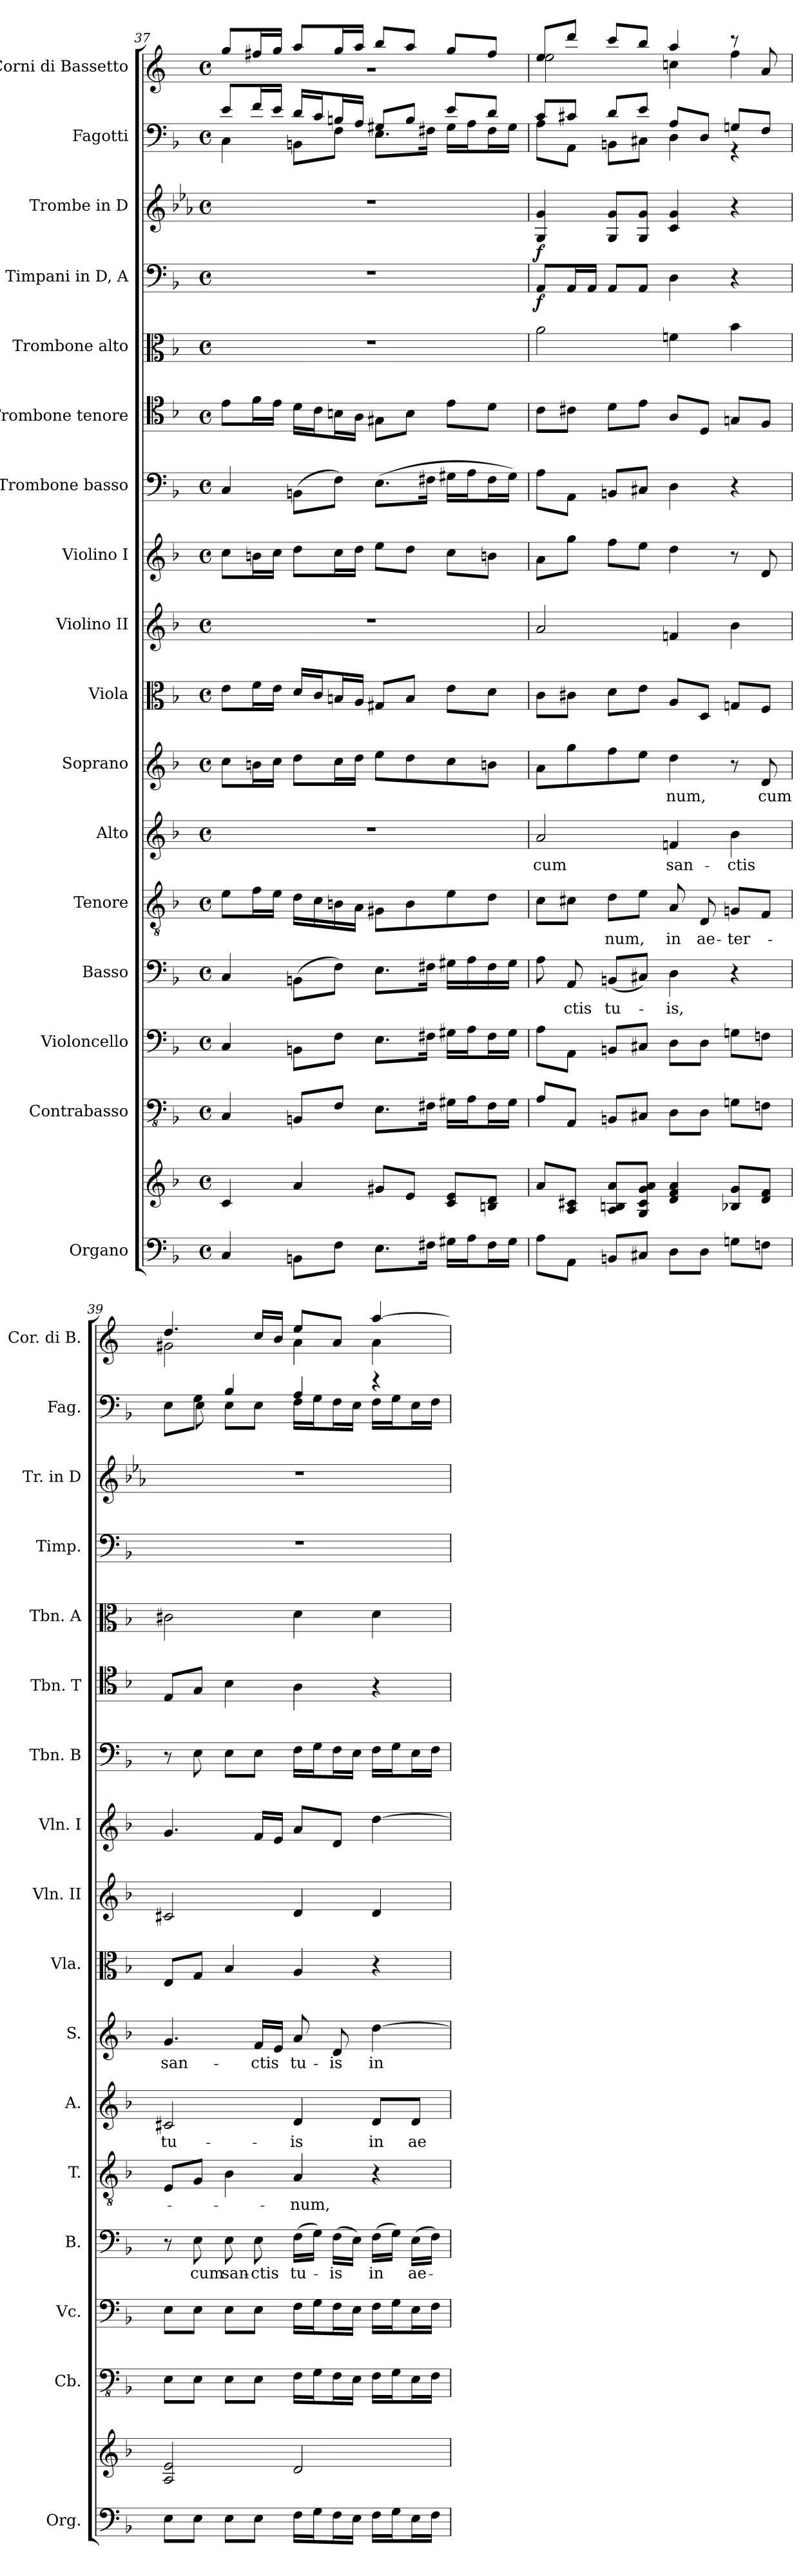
**kern	**kern	**kern	**kern	**kern	**text	**kern	**text	**kern	**text	**kern	**text	**kern	**kern	**kern	**kern	**kern	**kern	**kern	**dynam	**kern	**dynam	**kern	**kern
*part17	*part17	*part16	*part15	*part14	*part14	*part13	*part13	*part12	*part12	*part11	*part11	*part10	*part9	*part8	*part7	*part6	*part5	*part4	*part4	*part3	*part3	*part2	*part1
*staff18	*staff17	*staff16	*staff15	*staff14	*staff14	*staff13	*staff13	*staff12	*staff12	*staff11	*staff11	*staff10	*staff9	*staff8	*staff7	*staff6	*staff5	*staff4	*staff4	*staff3	*staff3	*staff2	*staff1
*I"Organo	*	*I"Contrabasso	*I"Violoncello	*I"Basso	*	*I"Tenore	*	*I"Alto	*	*I"Soprano	*	*I"Viola	*I"Violino II	*I"Violino I	*I"Trombone basso	*I"Trombone tenore	*I"Trombone alto	*I"Timpani in D, A	*	*I"Trombe in D	*	*I"Fagotti	*I"Corni di Bassetto
*I'Org.	*	*I'Cb.	*I'Vc.	*I'B.	*	*I'T.	*	*I'A.	*	*I'S.	*	*I'Vla.	*I'Vln. II	*I'Vln. I	*I'Tbn. B	*I'Tbn. T	*I'Tbn. A	*I'Timp.	*	*I'Tr. in D	*	*I'Fag.	*I'Cor. di B.
*clefF4	*clefG2	*clefFv4	*clefF4	*clefF4	*	*clefGv2	*	*clefG2	*	*clefG2	*	*clefC3	*clefG2	*clefG2	*clefF4	*clefC4	*clefC3	*clefF4	*	*clefG2	*	*clefF4	*clefG2
*	*	*	*	*	*	*	*	*	*	*	*	*	*	*	*	*	*	*	*	*ITrd-1c-2	*	*	*ITrd4c7
*k[b-]	*k[b-]	*k[b-]	*k[b-]	*k[b-]	*	*k[b-]	*	*k[b-]	*	*k[b-]	*	*k[b-]	*k[b-]	*k[b-]	*k[b-]	*k[b-]	*k[b-]	*k[b-]	*	*k[b-]	*	*k[b-]	*k[b-]
*M4/4	*M4/4	*M4/4	*M4/4	*M4/4	*	*M4/4	*	*M4/4	*	*M4/4	*	*M4/4	*M4/4	*M4/4	*M4/4	*M4/4	*M4/4	*M4/4	*	*M4/4	*	*M4/4	*M4/4
*met(c)	*met(c)	*met(c)	*met(c)	*met(c)	*	*met(c)	*	*met(c)	*	*met(c)	*	*met(c)	*met(c)	*met(c)	*met(c)	*met(c)	*met(c)	*met(c)	*	*met(c)	*	*met(c)	*met(c)
=37	=37	=37	=37	=37	=37	=37	=37	=37	=37	=37	=37	=37	=37	=37	=37	=37	=37	=37	=37	=37	=37	=37	=37
*	*	*	*	*	*	*	*	*	*	*	*	*	*	*	*	*	*	*	*	*	*	*^	*^
4C/	4c/	4CC/	4C/	4C/	.	8e\L	.	1r	.	8cc\L	.	8e\L	1r	8cc\L	4C/	8e\L	1r	1r	.	1r	.	8e/L	4C\	8cc/L	1r
.	.	.	.	.	.	16f\L	.	.	.	16bn\L	.	16f\L	.	16bn\L	.	16f\L	.	.	.	.	.	16f/L	.	16bn/L	.
.	.	.	.	.	.	16e\JJ	.	.	.	16cc\JJ	.	16e\JJ	.	16cc\JJ	.	16e\JJ	.	.	.	.	.	16e/JJ	.	16cc/JJ	.
8BBn\L	4a/	8BBBn/L	8BBn\L	(>8BBn\L	.	16d\LL	.	.	.	8dd\L	.	16d/LL	.	8dd\L	(>8BBn\L	16d\LL	.	.	.	.	.	16d/LL	8BBn\L	8dd/L	.
.	.	.	.	.	.	16c\	.	.	.	.	.	16c/J	.	.	.	16c\J	.	.	.	.	.	16c/J	.	.	.
8F\J	.	8FF/J	8F\J	8F\J)	.	16Bn\	.	.	.	16cc\L	.	16Bn/L	.	16cc\L	8F\J)	16Bn\L	.	.	.	.	.	16Bn/L	8F\J	16cc/L	.
.	.	.	.	.	.	16A\JJ	.	.	.	16dd\JJ	.	16A/JJ	.	16dd\JJ	.	16A\JJ	.	.	.	.	.	16A/JJ	.	16dd/JJ	.
8.E\L	8g#X/L	8.EE\L	8.E\L	8.E\L	.	8G#X\L	.	.	.	8ee\L	.	8G#X/L	.	8ee\L	(>8.E\L	8G#X\L	.	.	.	.	.	8G#X/L	8.E\L	8ee/L	.
.	8e/J	.	.	.	.	8B\	.	.	.	8dd\	.	8B/J	.	8dd\J	.	8B\J	.	.	.	.	.	8B/J	.	8dd/J	.
16F#X\Jk	.	16FF#X\Jk	16F#X\Jk	16F#X\Jk	.	.	.	.	.	.	.	.	.	.	16F#X\Jk	.	.	.	.	.	.	.	16F#X\Jk	.	.
16G#X\LL	8c/ 8e/L	16GG#X\LL	16G#X\LL	16G#X\LL	.	8e\	.	.	.	8cc\	.	8e\L	.	8cc\L	16G#X\LL	8e\L	.	.	.	.	.	8e/L	16G#\LL	8cc/L	.
16A\J	.	16AA\J	16A\J	16A\	.	.	.	.	.	.	.	.	.	.	16A\J	.	.	.	.	.	.	.	16A\J	.	.
16F#\L	8Bn/ 8d/J	16FF#\L	16F#\L	16F#\	.	8d\J	.	.	.	8bn\J	.	8d\J	.	8bn\J	16F#\L	8d\J	.	.	.	.	.	8d/J	16F#\L	8b/J	.
16G#\JJ	.	16GG#\JJ	16G#\JJ	16G#\JJ	.	.	.	.	.	.	.	.	.	.	16G#\JJ)	.	.	.	.	.	.	.	16G#\JJ	.	.
=38	=38	=38	=38	=38	=38	=38	=38	=38	=38	=38	=38	=38	=38	=38	=38	=38	=38	=38	=38	=38	=38	=38	=38	=38	=38
!	!	!	!	!	!	!	!	!	!LO:LY:b	!	!	!	!	!	!	!	!	!	!LO:DY:b	!	!LO:DY:b	!	!	!	!
8A\L	8a/L	8AA/L	8A\L	8A\	.	8c\L	.	2a/	cum	8a\L	.	8c\L	2a/	8a\L	8A\L	8c\L	2a\	8AA/L	f	4A/ 4a/	f	8c/L	8A\L	8a/L	2a\
!	!	!	!	!	!LO:LY:b	!	!	!	!	!	!	!	!	!	!	!	!	!	!	!	!	!	!	!	!
8AA\J	8A/ 8c#X/J	8AAA/J	8AA\J	8AA/	-ctis	8c#X\J	.	.	.	8gg\	.	8c#X\J	.	8gg\J	8AA\J	8c#X\J	.	16AA/L	.	.	.	8c#X/J	8AA\J	8gg/J	.
.	.	.	.	.	.	.	.	.	.	.	.	.	.	.	.	.	.	16AA/JJ	.	.	.	.	.	.	.
!	!	!	!	!	!LO:LY:b	!	!LO:LY:b	!	!	!	!	!	!	!	!	!	!	!	!	!	!	!	!	!	!
8BBn/L	8A/ 8Bn/ 8a/L	8BBBn/L	8BBn/L	(<8BBn/L	tu-	8d\L	num,	.	.	8ff\	.	8d\L	.	8ff\L	8BBn/L	8d\L	.	8AA/L	.	8A/ 8a/L	.	8d/L	8BBn\L	8ff/L	.
8C#X/J	8G/ 8c#/ 8g/ 8a/J	8CC#X/J	8C#X/J	8C#X/J)	.	8e\J	.	.	.	8ee\J	.	8e\J	.	8ee\J	8C#X/J	8e\J	.	8AA/J	.	8A/ 8a/J	.	8e/J	8C#X\J	8ee/J	.
!	!	!	!	!	!LO:LY:b	!	!LO:LY:b	!	!LO:LY:b	!	!LO:LY:b	!	!	!	!	!	!	!	!	!	!	!	!	!	!
8D\L	4d/ 4f/ 4a/	8DD\L	8D\L	4D\	-is,	8A/	in	4fn/	san-	4dd\	-num,	8A/L	4fn/	4dd\	4D\	8A/L	4fn\	4D\	.	4d/ 4a/	.	8A/L	4D\	4dd/	4fn\
!	!	!	!	!	!	!	!LO:LY:b	!	!	!	!	!	!	!	!	!	!	!	!	!	!	!	!	!	!
8D\J	.	8DD\J	8D\J	.	.	8D/	ae-	.	.	.	.	8D/J	.	.	.	8D/J	.	.	.	.	.	8D/J	.	.	.
!	!	!	!	!	!	!	!LO:LY:b	!	!LO:LY:b	!	!	!	!	!	!	!	!	!	!	!	!	!	!	!	!
8Gn\L	8B-X/ 8g/L	8GGn\L	8Gn\L	4r	.	8Gn/L	-ter-	4b-\	-ctis	8r	.	8Gn/L	4b-\	8r	4r	8Gn/L	4b-\	4r	.	4r	.	8Gn/L	4r	8r	4b-\
!	!	!	!	!	!	!	!	!	!	!	!LO:LY:b	!	!	!	!	!	!	!	!	!	!	!	!	!	!
8Fn\J	8d/ 8f/J	8FFn\J	8Fn\J	.	.	8F/J	.	.	.	8d/	cum	8F/J	.	8d/	.	8F/J	.	.	.	.	.	8F/J	.	8d/	.
!!LO:LB:g=z	!!
=39	=39	=39	=39	=39	=39	=39	=39	=39	=39	=39	=39	=39	=39	=39	=39	=39	=39	=39	=39	=39	=39	=39	=39	=39	=39
!	!	!	!	!	!	!	!	!	!LO:LY:b	!	!LO:LY:b	!	!	!	!	!	!	!	!	!	!	!	!	!	!
8E\L	2A/ 2e/	8EE\L	8E\L	8r	.	8E/L	.	2c#X/	tu-	4.g/	san-	8E/L	2c#X/	4.g/	8r	8E/L	2c#X\	1r	.	1r	.	8E\L	8ryy	4.g/	2c#X\
!	!	!	!	!	!LO:LY:b	!	!	!	!	!	!	!	!	!	!	!	!	!	!	!	!	!	!	!	!
8E\J	.	8EE\J	8E\J	8E\	cum	8G/J	.	.	.	.	.	8G/J	.	.	8E\	8G/J	.	.	.	.	.	8G\J	8E\	.	.
!	!	!	!	!	!LO:LY:b	!	!	!	!	!	!	!	!	!	!	!	!	!	!	!	!	!	!	!	!
8E\L	.	8EE\L	8E\L	8E\	san-	4B-\	.	.	.	.	.	4B-/	.	.	8E\L	4B-\	.	.	.	.	.	4B-/	8E\L	.	.
!	!	!	!	!	!LO:LY:b	!	!	!	!	!	!LO:LY:b	!	!	!	!	!	!	!	!	!	!	!	!	!	!
8E\J	.	8EE\J	8E\J	8E\	-ctis	.	.	.	.	16f/LL	-ctis	.	.	16f/LL	8E\J	.	.	.	.	.	.	.	8E\J	16f/LL	.
.	.	.	.	.	.	.	.	.	.	16e/JJ	.	.	.	16e/JJ	.	.	.	.	.	.	.	.	.	16e/JJ	.
!	!	!	!	!	!LO:LY:b	!	!LO:LY:b	!	!LO:LY:b	!	!LO:LY:b	!	!	!	!	!	!	!	!	!	!	!	!	!	!
16F\LL	2d/	16FF\LL	16F\LL	(>16F\LL	tu-	4A/	-num,	4d/	-is	8a/	tu-	4A/	4d/	8a/L	16F\LL	4A\	4d\	.	.	.	.	4A/	16F\LL	8a/L	4d\
16G\J	.	16GG\J	16G\J	16G\JJ)	.	.	.	.	.	.	.	.	.	.	16G\J	.	.	.	.	.	.	.	16G\J	.	.
!	!	!	!	!	!LO:LY:b	!	!	!	!	!	!LO:LY:b	!	!	!	!	!	!	!	!	!	!	!	!	!	!
16F\L	.	16FF\L	16F\L	(>16F\LL	-is	.	.	.	.	8d/	-is	.	.	8d/J	16F\L	.	.	.	.	.	.	.	16F\L	8d/J	.
16E\JJ	.	16EE\JJ	16E\JJ	16E\JJ)	.	.	.	.	.	.	.	.	.	.	16E\JJ	.	.	.	.	.	.	.	16E\JJ	.	.
!	!	!	!	!	!LO:LY:b	!	!	!	!LO:LY:b	!	!LO:LY:b	!	!	!	!	!	!	!	!	!	!	!	!	!	!
16F\LL	.	16FF\LL	16F\LL	(>16F\LL	in	4r	.	8d/L	in	[4dd\	in	4r	4d/	[4dd\	16F\LL	4r	4d\	.	.	.	.	4r	16F\LL	[4dd/	4d\
16G\J	.	16GG\J	16G\J	16G\JJ)	.	.	.	.	.	.	.	.	.	.	16G\J	.	.	.	.	.	.	.	16G\J	.	.
!	!	!	!	!	!LO:LY:b	!	!	!	!LO:LY:b	!	!	!	!	!	!	!	!	!	!	!	!	!	!	!	!
16E\L	.	16EE\L	16E\L	(>16E\LL	ae-	.	.	8d/J	ae-	.	.	.	.	.	16E\L	.	.	.	.	.	.	.	16E\L	.	.
16F\JJ	.	16FF\JJ	16F\JJ	16F\JJ)	.	.	.	.	.	.	.	.	.	.	16F\JJ	.	.	.	.	.	.	.	16F\JJ	.	.
*	*	*	*	*	*	*	*	*	*	*	*	*	*	*	*	*	*	*	*	*	*	*v	*v	*	*
*	*	*	*	*	*	*	*	*	*	*	*	*	*	*	*	*	*	*	*	*	*	*	*v	*v
=	=	=	=	=	=	=	=	=	=	=	=	=	=	=	=	=	=	=	=	=	=	=	=
*-	*-	*-	*-	*-	*-	*-	*-	*-	*-	*-	*-	*-	*-	*-	*-	*-	*-	*-	*-	*-	*-	*-	*-
